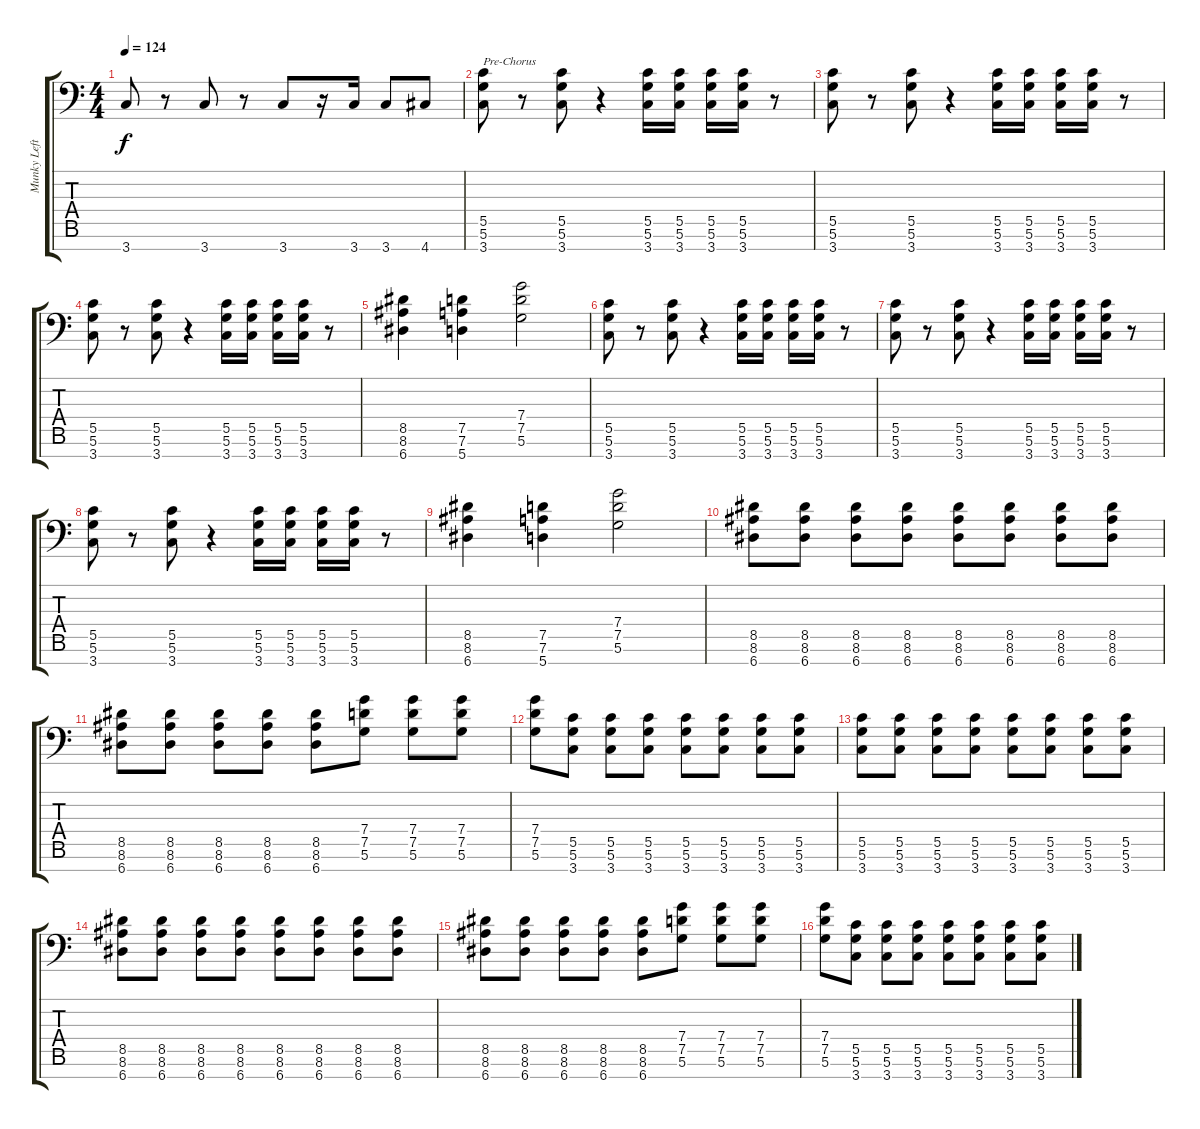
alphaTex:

\track ("Munky Left" "Munky Left") {instrument distortionguitar}
\staff {score tabs}
\tuning (D4 A3 F3 C3 G2 D2 A1) {hide}
\ts (4 4)
\tempo 124
\clef f4
\ks c
3.7.8{dy f} r.8 3.7.8 r.8 3.7.8 r.16 3.7.16 3.7.8 4.7.8 |
(5.5 5.6 3.7).8{txt "Pre-Chorus"} r.8 (5.5 5.6 3.7).8 r.4 (5.5 5.6 3.7).16 (5.5 5.6 3.7).16 (5.5 5.6 3.7).16 (5.5 5.6 3.7).16 r.8 |
(5.5 5.6 3.7).8 r.8 (5.5 5.6 3.7).8 r.4 (5.5 5.6 3.7).16 (5.5 5.6 3.7).16 (5.5 5.6 3.7).16 (5.5 5.6 3.7).16 r.8 |
(5.5 5.6 3.7).8 r.8 (5.5 5.6 3.7).8 r.4 (5.5 5.6 3.7).16 (5.5 5.6 3.7).16 (5.5 5.6 3.7).16 (5.5 5.6 3.7).16 r.8 |
(8.5 8.6 6.7).4 (7.5 7.6 5.7).4 (7.4 7.5 5.6).2 |
(5.5 5.6 3.7).8 r.8 (5.5 5.6 3.7).8 r.4 (5.5 5.6 3.7).16 (5.5 5.6 3.7).16 (5.5 5.6 3.7).16 (5.5 5.6 3.7).16 r.8 |
(5.5 5.6 3.7).8 r.8 (5.5 5.6 3.7).8 r.4 (5.5 5.6 3.7).16 (5.5 5.6 3.7).16 (5.5 5.6 3.7).16 (5.5 5.6 3.7).16 r.8 |
(5.5 5.6 3.7).8 r.8 (5.5 5.6 3.7).8 r.4 (5.5 5.6 3.7).16 (5.5 5.6 3.7).16 (5.5 5.6 3.7).16 (5.5 5.6 3.7).16 r.8 |
(8.5 8.6 6.7).4 (7.5 7.6 5.7).4 (7.4 7.5 5.6).2 |
(8.5 8.6 6.7).8 (8.5 8.6 6.7).8 (8.5 8.6 6.7).8 (8.5 8.6 6.7).8 (8.5 8.6 6.7).8 (8.5 8.6 6.7).8 (8.5 8.6 6.7).8 (8.5 8.6 6.7).8 |
(8.5 8.6 6.7).8 (8.5 8.6 6.7).8 (8.5 8.6 6.7).8 (8.5 8.6 6.7).8 (8.5 8.6 6.7).8 (7.4 7.5 5.6).8 (7.4 7.5 5.6).8 (7.4 7.5 5.6).8 |
(7.4 7.5 5.6).8 (5.5 5.6 3.7).8 (5.5 5.6 3.7).8 (5.5 5.6 3.7).8 (5.5 5.6 3.7).8 (5.5 5.6 3.7).8 (5.5 5.6 3.7).8 (5.5 5.6 3.7).8 |
(5.5 5.6 3.7).8 (5.5 5.6 3.7).8 (5.5 5.6 3.7).8 (5.5 5.6 3.7).8 (5.5 5.6 3.7).8 (5.5 5.6 3.7).8 (5.5 5.6 3.7).8 (5.5 5.6 3.7).8 |
(8.5 8.6 6.7).8 (8.5 8.6 6.7).8 (8.5 8.6 6.7).8 (8.5 8.6 6.7).8 (8.5 8.6 6.7).8 (8.5 8.6 6.7).8 (8.5 8.6 6.7).8 (8.5 8.6 6.7).8 |
(8.5 8.6 6.7).8 (8.5 8.6 6.7).8 (8.5 8.6 6.7).8 (8.5 8.6 6.7).8 (8.5 8.6 6.7).8 (7.4 7.5 5.6).8 (7.4 7.5 5.6).8 (7.4 7.5 5.6).8 |
(7.4 7.5 5.6).8 (5.5 5.6 3.7).8 (5.5 5.6 3.7).8 (5.5 5.6 3.7).8 (5.5 5.6 3.7).8 (5.5 5.6 3.7).8 (5.5 5.6 3.7).8 (5.5 5.6 3.7).8
